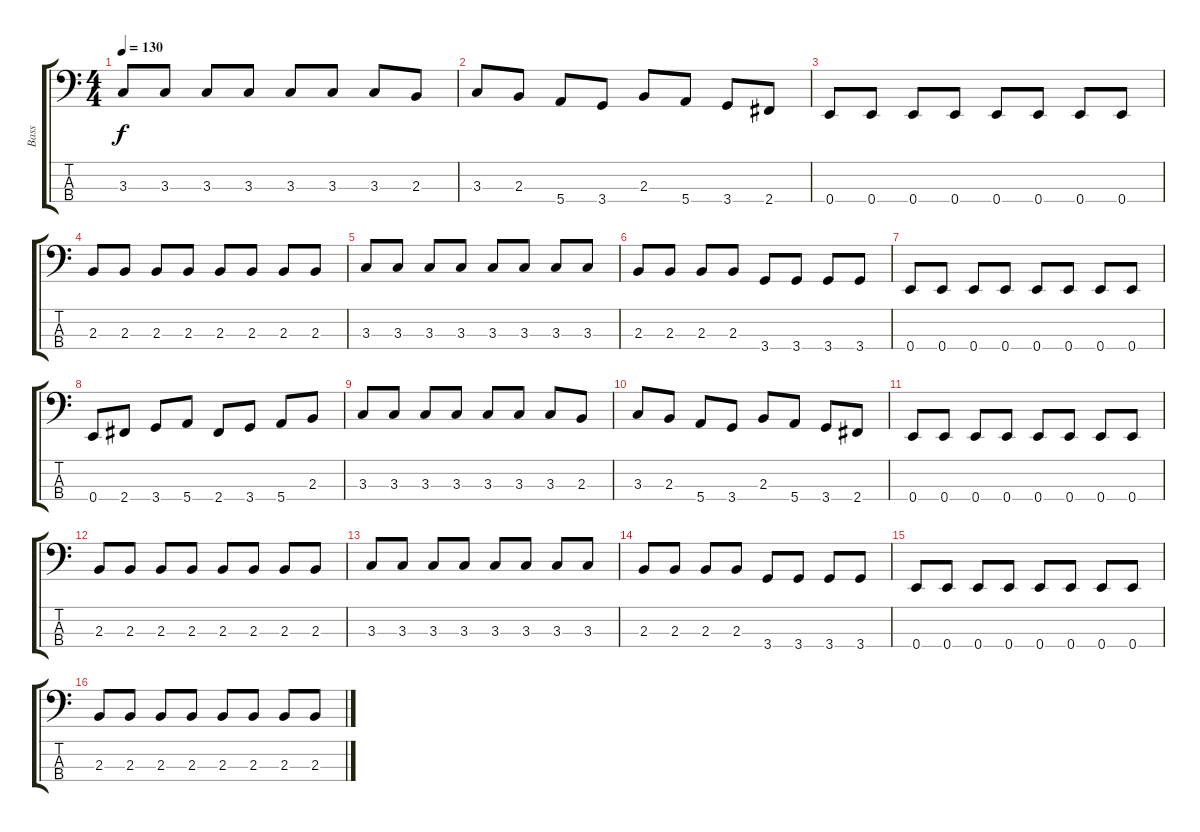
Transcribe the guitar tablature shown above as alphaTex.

\track ("Bass" "Bass") {instrument electricbasspick}
\staff {score tabs}
\tuning (G2 D2 A1 E1) {hide}
\ts (4 4)
\tempo 130
\clef f4
\ks c
3.3.8{dy f} 3.3.8 3.3.8 3.3.8 3.3.8 3.3.8 3.3.8 2.3.8 |
3.3.8 2.3.8 5.4.8 3.4.8 2.3.8 5.4.8 3.4.8 2.4.8 |
0.4.8 0.4.8 0.4.8 0.4.8 0.4.8 0.4.8 0.4.8 0.4.8 |
2.3.8 2.3.8 2.3.8 2.3.8 2.3.8 2.3.8 2.3.8 2.3.8 |
3.3.8 3.3.8 3.3.8 3.3.8 3.3.8 3.3.8 3.3.8 3.3.8 |
2.3.8 2.3.8 2.3.8 2.3.8 3.4.8 3.4.8 3.4.8 3.4.8 |
0.4.8 0.4.8 0.4.8 0.4.8 0.4.8 0.4.8 0.4.8 0.4.8 |
0.4.8 2.4.8 3.4.8 5.4.8 2.4.8 3.4.8 5.4.8 2.3.8 |
3.3.8 3.3.8 3.3.8 3.3.8 3.3.8 3.3.8 3.3.8 2.3.8 |
3.3.8 2.3.8 5.4.8 3.4.8 2.3.8 5.4.8 3.4.8 2.4.8 |
0.4.8 0.4.8 0.4.8 0.4.8 0.4.8 0.4.8 0.4.8 0.4.8 |
2.3.8 2.3.8 2.3.8 2.3.8 2.3.8 2.3.8 2.3.8 2.3.8 |
3.3.8 3.3.8 3.3.8 3.3.8 3.3.8 3.3.8 3.3.8 3.3.8 |
2.3.8 2.3.8 2.3.8 2.3.8 3.4.8 3.4.8 3.4.8 3.4.8 |
0.4.8 0.4.8 0.4.8 0.4.8 0.4.8 0.4.8 0.4.8 0.4.8 |
2.3.8 2.3.8 2.3.8 2.3.8 2.3.8 2.3.8 2.3.8 2.3.8
